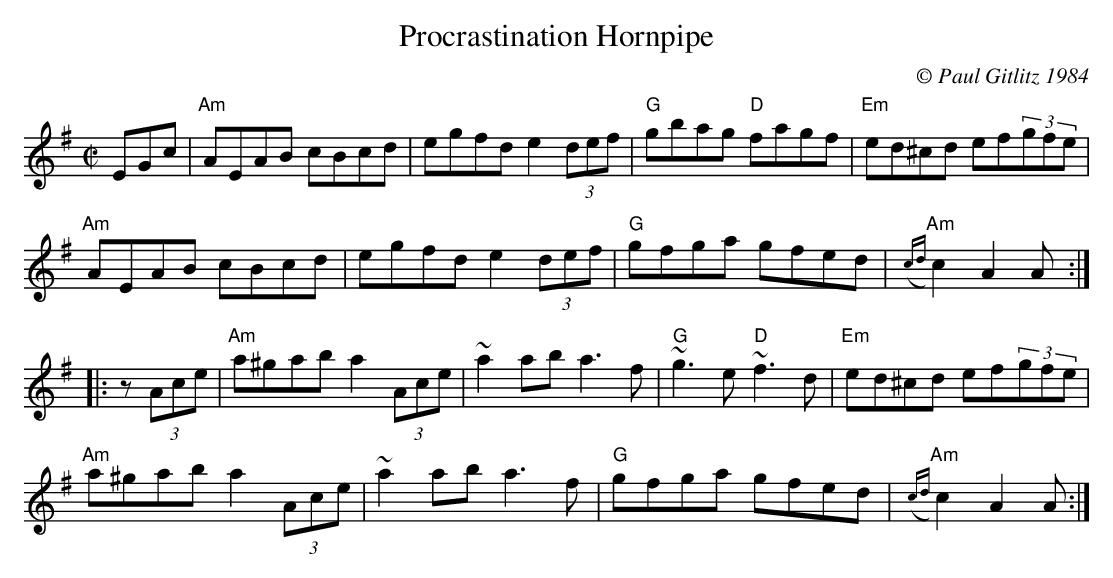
X:1
T:Procrastination Hornpipe
M:C|
L:1/8
C:© Paul Gitlitz 1984
K:G
EGc|"Am"AEAB cBcd|egfd e2(3def|"G"gbag "D"fagf|"Em"ed^cd ef(3gfe|!
"Am"AEAB cBcd|egfd e2(3def|"G"gfga gfed|({cd}"Am"c2)A2A:|!
|:z(3Ace|"Am"a^gab a2(3Ace|~a2aba3f|"G"~g3e"D"~f3d|"Em"ed^cd ef(3gfe|!
"Am"a^gab a2(3Ace|~a2aba3f|"G"gfga gfed|({cd}"Am"c2)A2A:|]
